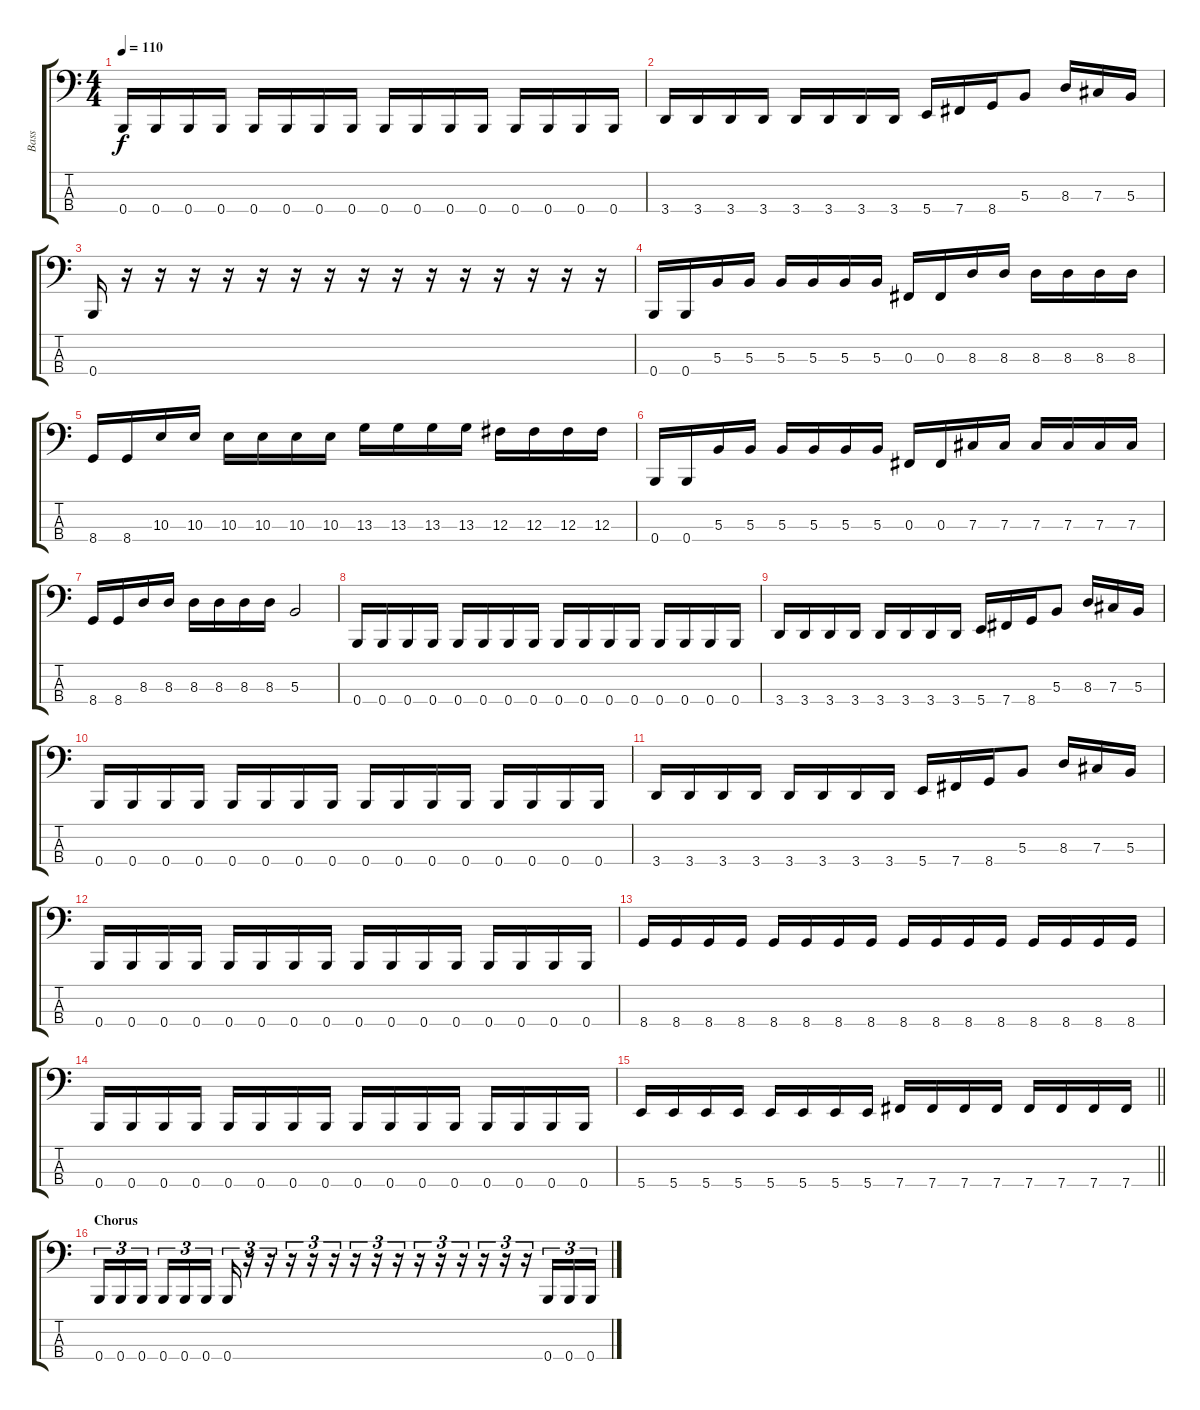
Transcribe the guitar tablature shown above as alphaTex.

\track ("Bass" "Bass") {instrument electricbasspick}
\staff {score tabs}
\tuning (E2 B1 Gb1 B0) {hide}
\ts (4 4)
\tempo 110
\clef f4
\ks c
0.4.16{dy f} 0.4.16 0.4.16 0.4.16 0.4.16 0.4.16 0.4.16 0.4.16 0.4.16 0.4.16 0.4.16 0.4.16 0.4.16 0.4.16 0.4.16 0.4.16 |
3.4.16 3.4.16 3.4.16 3.4.16 3.4.16 3.4.16 3.4.16 3.4.16 5.4.16 7.4.16 8.4.16 5.3.8 8.3.16 7.3.16 5.3.16 |
0.4.16 r.16 r.16 r.16 r.16 r.16 r.16 r.16 r.16 r.16 r.16 r.16 r.16 r.16 r.16 r.16 |
0.4.16 0.4.16 5.3.16 5.3.16 5.3.16 5.3.16 5.3.16 5.3.16 0.3.16 0.3.16 8.3.16 8.3.16 8.3.16 8.3.16 8.3.16 8.3.16 |
8.4.16 8.4.16 10.3.16 10.3.16 10.3.16 10.3.16 10.3.16 10.3.16 13.3.16 13.3.16 13.3.16 13.3.16 12.3.16 12.3.16 12.3.16 12.3.16 |
0.4.16 0.4.16 5.3.16 5.3.16 5.3.16 5.3.16 5.3.16 5.3.16 0.3.16 0.3.16 7.3.16 7.3.16 7.3.16 7.3.16 7.3.16 7.3.16 |
8.4.16 8.4.16 8.3.16 8.3.16 8.3.16 8.3.16 8.3.16 8.3.16 5.3.2 |
0.4.16 0.4.16 0.4.16 0.4.16 0.4.16 0.4.16 0.4.16 0.4.16 0.4.16 0.4.16 0.4.16 0.4.16 0.4.16 0.4.16 0.4.16 0.4.16 |
3.4.16 3.4.16 3.4.16 3.4.16 3.4.16 3.4.16 3.4.16 3.4.16 5.4.16 7.4.16 8.4.16 5.3.8 8.3.16 7.3.16 5.3.16 |
0.4.16 0.4.16 0.4.16 0.4.16 0.4.16 0.4.16 0.4.16 0.4.16 0.4.16 0.4.16 0.4.16 0.4.16 0.4.16 0.4.16 0.4.16 0.4.16 |
3.4.16 3.4.16 3.4.16 3.4.16 3.4.16 3.4.16 3.4.16 3.4.16 5.4.16 7.4.16 8.4.16 5.3.8 8.3.16 7.3.16 5.3.16 |
0.4.16 0.4.16 0.4.16 0.4.16 0.4.16 0.4.16 0.4.16 0.4.16 0.4.16 0.4.16 0.4.16 0.4.16 0.4.16 0.4.16 0.4.16 0.4.16 |
8.4.16 8.4.16 8.4.16 8.4.16 8.4.16 8.4.16 8.4.16 8.4.16 8.4.16 8.4.16 8.4.16 8.4.16 8.4.16 8.4.16 8.4.16 8.4.16 |
0.4.16 0.4.16 0.4.16 0.4.16 0.4.16 0.4.16 0.4.16 0.4.16 0.4.16 0.4.16 0.4.16 0.4.16 0.4.16 0.4.16 0.4.16 0.4.16 |
\barLineRight lightlight
5.4.16 5.4.16 5.4.16 5.4.16 5.4.16 5.4.16 5.4.16 5.4.16 7.4.16 7.4.16 7.4.16 7.4.16 7.4.16 7.4.16 7.4.16 7.4.16 |
\section ("" "Chorus")
0.4.16{tu (3 2)} 0.4.16{tu (3 2)} 0.4.16{tu (3 2) beam splitsecondary} 0.4.16{tu (3 2)} 0.4.16{tu (3 2)} 0.4.16{tu (3 2)} 0.4.16{tu (3 2)} r.16{tu (3 2)} r.16{tu (3 2)} r.16{tu (3 2)} r.16{tu (3 2)} r.16{tu (3 2)} r.16{tu (3 2)} r.16{tu (3 2)} r.16{tu (3 2)} r.16{tu (3 2)} r.16{tu (3 2)} r.16{tu (3 2)} r.16{tu (3 2)} r.16{tu (3 2)} r.16{tu (3 2)} 0.4.16{tu (3 2)} 0.4.16{tu (3 2)} 0.4.16{tu (3 2)}
